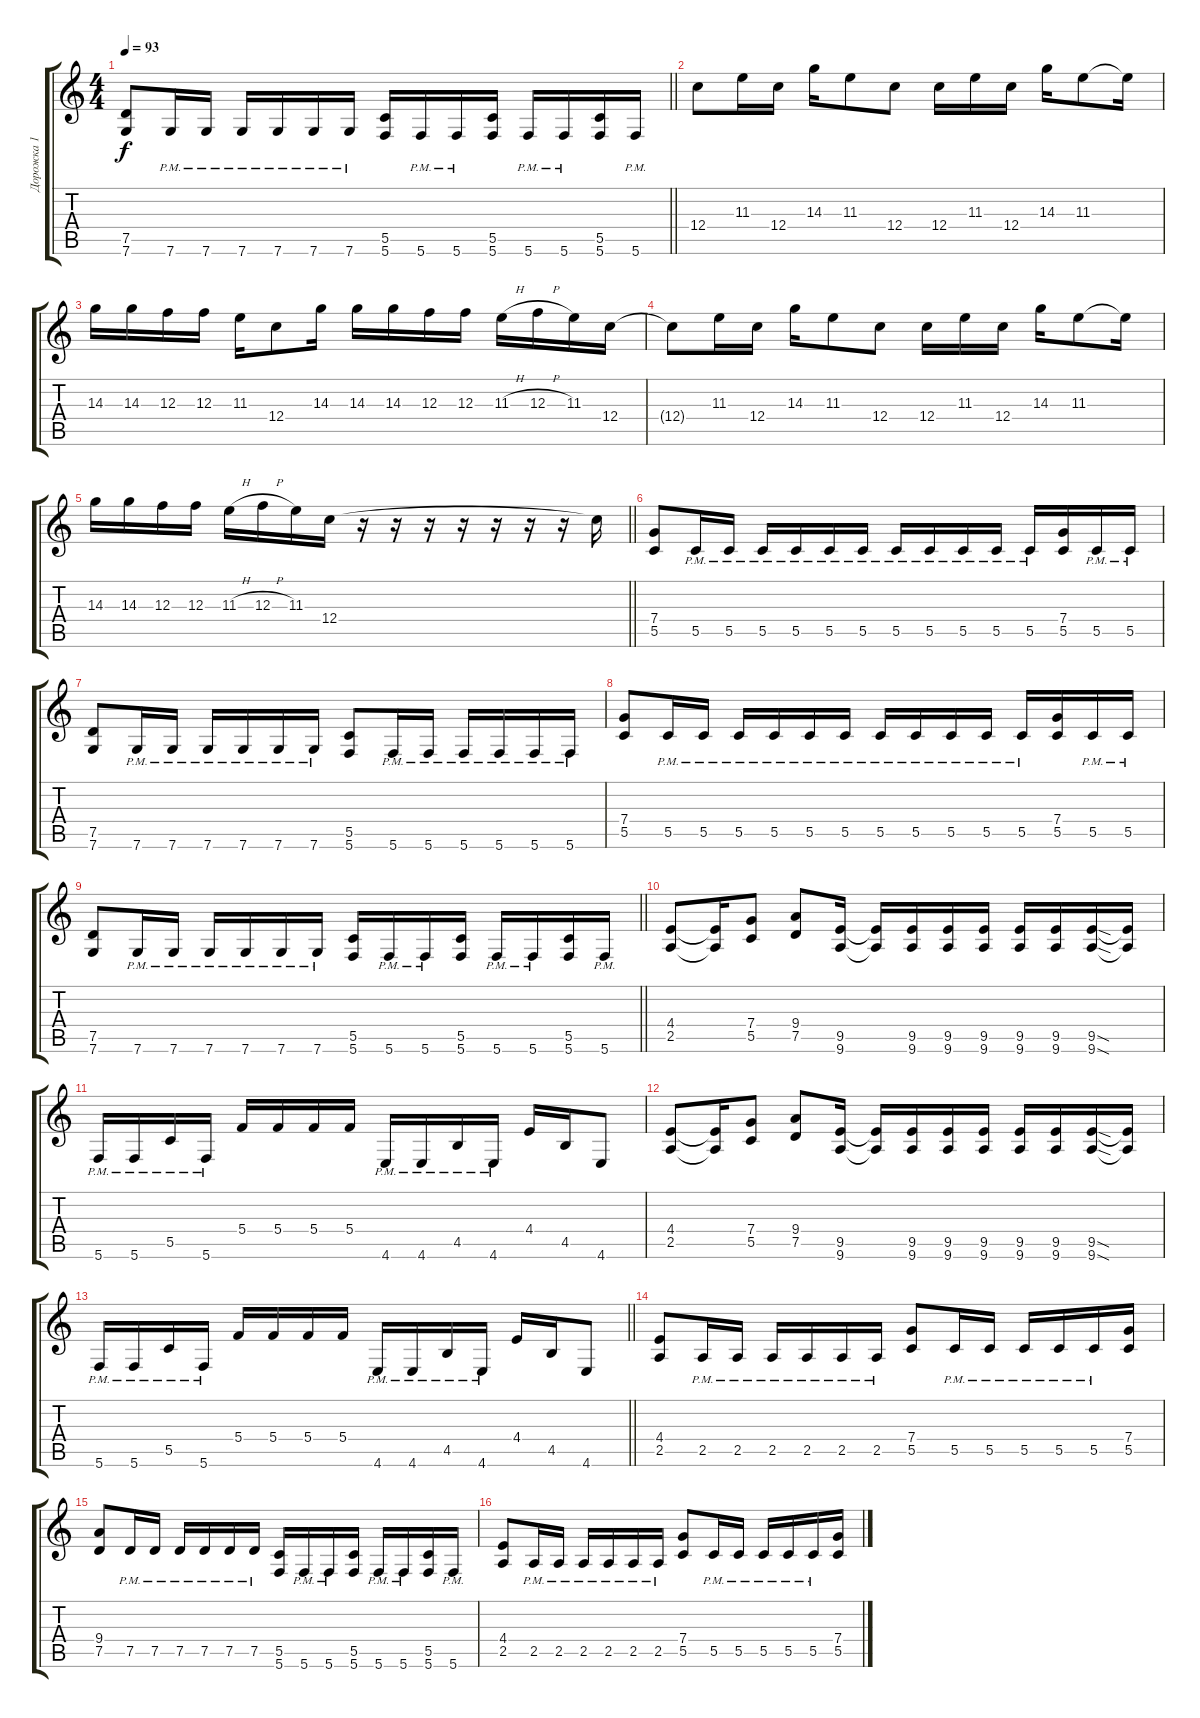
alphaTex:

\track ("Дорожка 1" "Дорожка 1") {instrument distortionguitar}
\staff {score tabs}
\tuning (D4 A3 F3 C3 G2 C2) {hide}
\ts (4 4)
\tempo 93
\clef g2
\barLineRight lightlight
\ks c
(7.5 7.6).8{dy f} 7.6{pm}.16 7.6{pm}.16 7.6{pm}.16 7.6{pm}.16 7.6{pm}.16 7.6{pm}.16 (5.5 5.6).16 5.6{pm}.16 5.6{pm}.16 (5.5 5.6).16 5.6{pm}.16 5.6{pm}.16 (5.5 5.6).16 5.6{pm}.16 |
\section ("" "")
12.4.8 11.3.16 12.4.16 14.3.16 11.3.8 12.4.8 12.4.16 11.3.16 12.4.16 14.3.16 11.3.8 11.3{t}.16 |
14.3.16 14.3.16 12.3.16 12.3.16 11.3.16 12.4.8 14.3.16 14.3.16 14.3.16 12.3.16 12.3.16 11.3{h}.16 12.3{h}.16 11.3.16 12.4.16 |
12.4{t}.8 11.3.16 12.4.16 14.3.16 11.3.8 12.4.8 12.4.16 11.3.16 12.4.16 14.3.16 11.3.8 11.3{t}.16 |
\barLineRight lightlight
14.3.16 14.3.16 12.3.16 12.3.16 11.3{h}.16 12.3{h}.16 11.3.16 12.4.16 r.16 r.16 r.16 r.16 r.16 r.16 r.16 12.4{t}.16 |
\section ("" "")
(7.4 5.5).8 5.5{pm}.16 5.5{pm}.16 5.5{pm}.16 5.5{pm}.16 5.5{pm}.16 5.5{pm}.16 5.5{pm}.16 5.5{pm}.16 5.5{pm}.16 5.5{pm}.16 5.5{pm}.16 (7.4 5.5).16 5.5{pm}.16 5.5{pm}.16 |
(7.5 7.6).8 7.6{pm}.16 7.6{pm}.16 7.6{pm}.16 7.6{pm}.16 7.6{pm}.16 7.6{pm}.16 (5.5 5.6).8 5.6{pm}.16 5.6{pm}.16 5.6{pm}.16 5.6{pm}.16 5.6{pm}.16 5.6{pm}.16 |
(7.4 5.5).8 5.5{pm}.16 5.5{pm}.16 5.5{pm}.16 5.5{pm}.16 5.5{pm}.16 5.5{pm}.16 5.5{pm}.16 5.5{pm}.16 5.5{pm}.16 5.5{pm}.16 5.5{pm}.16 (7.4 5.5).16 5.5{pm}.16 5.5{pm}.16 |
\barLineRight lightlight
(7.5 7.6).8 7.6{pm}.16 7.6{pm}.16 7.6{pm}.16 7.6{pm}.16 7.6{pm}.16 7.6{pm}.16 (5.5 5.6).16 5.6{pm}.16 5.6{pm}.16 (5.5 5.6).16 5.6{pm}.16 5.6{pm}.16 (5.5 5.6).16 5.6{pm}.16 |
\section ("" "")
(4.4 2.5).8 (4.4{t} 2.5{t}).16 (7.4 5.5).8 (9.4 7.5).8 (9.5 9.6).16 (9.5{t} 9.6{t}).16 (9.5 9.6).16 (9.5 9.6).16 (9.5 9.6).16 (9.5 9.6).16 (9.5 9.6).16 (9.5{sod} 9.6{sod}).16 (9.5{t} 9.6{t}).16 |
5.6{pm}.16 5.6{pm}.16 5.5{pm}.16 5.6{pm}.16 5.4.16 5.4.16 5.4.16 5.4.16 4.6{pm}.16 4.6{pm}.16 4.5{pm}.16 4.6{pm}.16 4.4.16 4.5.16 4.6.8 |
(4.4 2.5).8 (4.4{t} 2.5{t}).16 (7.4 5.5).8 (9.4 7.5).8 (9.5 9.6).16 (9.5{t} 9.6{t}).16 (9.5 9.6).16 (9.5 9.6).16 (9.5 9.6).16 (9.5 9.6).16 (9.5 9.6).16 (9.5{sod} 9.6{sod}).16 (9.5{t} 9.6{t}).16 |
\barLineRight lightlight
5.6{pm}.16 5.6{pm}.16 5.5{pm}.16 5.6{pm}.16 5.4.16 5.4.16 5.4.16 5.4.16 4.6{pm}.16 4.6{pm}.16 4.5{pm}.16 4.6{pm}.16 4.4.16 4.5.16 4.6.8 |
\section ("" "")
(4.4 2.5).8 2.5{pm}.16 2.5{pm}.16 2.5{pm}.16 2.5{pm}.16 2.5{pm}.16 2.5{pm}.16 (7.4 5.5).8 5.5{pm}.16 5.5{pm}.16 5.5{pm}.16 5.5{pm}.16 5.5{pm}.16 (7.4 5.5).16 |
(9.4 7.5).8 7.5{pm}.16 7.5{pm}.16 7.5{pm}.16 7.5{pm}.16 7.5{pm}.16 7.5{pm}.16 (5.5 5.6).16 5.6{pm}.16 5.6{pm}.16 (5.5 5.6).16 5.6{pm}.16 5.6{pm}.16 (5.5 5.6).16 5.6{pm}.16 |
(4.4 2.5).8 2.5{pm}.16 2.5{pm}.16 2.5{pm}.16 2.5{pm}.16 2.5{pm}.16 2.5{pm}.16 (7.4 5.5).8 5.5{pm}.16 5.5{pm}.16 5.5{pm}.16 5.5{pm}.16 5.5{pm}.16 (7.4 5.5).16
